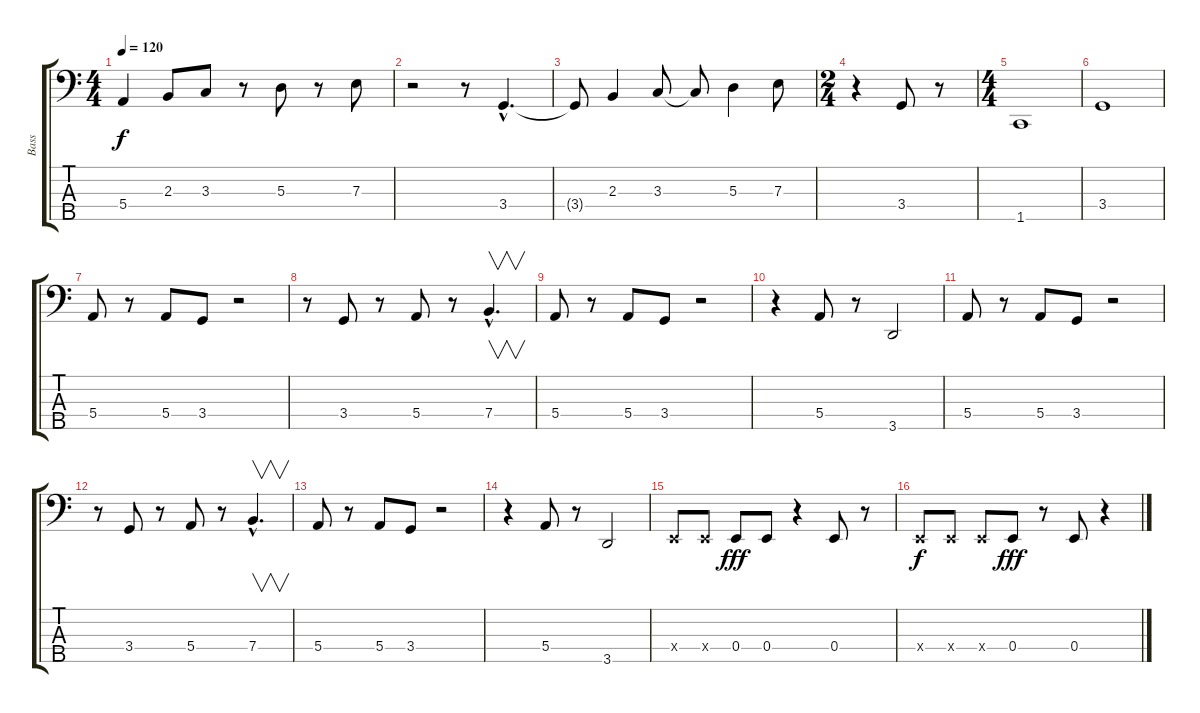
\track ("Bass" "Bass") {instrument slapbass1}
\staff {score tabs}
\tuning (G2 D2 A1 E1 B0) {hide}
\ts (4 4)
\tempo 120
\clef f4
\ks c
5.4{t}.4{dy f} 2.3.8 3.3.8 r.8 5.3.8 r.8 7.3.8 |
r.2 r.8 3.4{hac}.4{d} |
3.4{t}.8 2.3.4 3.3.8 3.3{t}.8 5.3.4 7.3.8 |
\ts (2 4)
r.4 3.4.8 r.8 |
\ts (4 4)
1.5.1 |
3.4.1 |
5.4.8 r.8 5.4.8 3.4.8 r.2 |
r.8 3.4.8 r.8 5.4.8 r.8 7.4{hac}.4{v d} |
5.4.8 r.8 5.4.8 3.4.8 r.2 |
r.4 5.4.8 r.8 3.5.2 |
5.4.8 r.8 5.4.8 3.4.8 r.2 |
r.8 3.4.8 r.8 5.4.8 r.8 7.4{hac}.4{v d} |
5.4.8 r.8 5.4.8 3.4.8 r.2 |
r.4 5.4.8 r.8 3.5.2 |
0.4{x}.8 0.4{x}.8 0.4.8{dy fff} 0.4.8 r.4 0.4.8 r.8 |
0.4{x}.8{dy f} 0.4{x}.8 0.4{x}.8 0.4.8{dy fff} r.8 0.4.8 r.4
